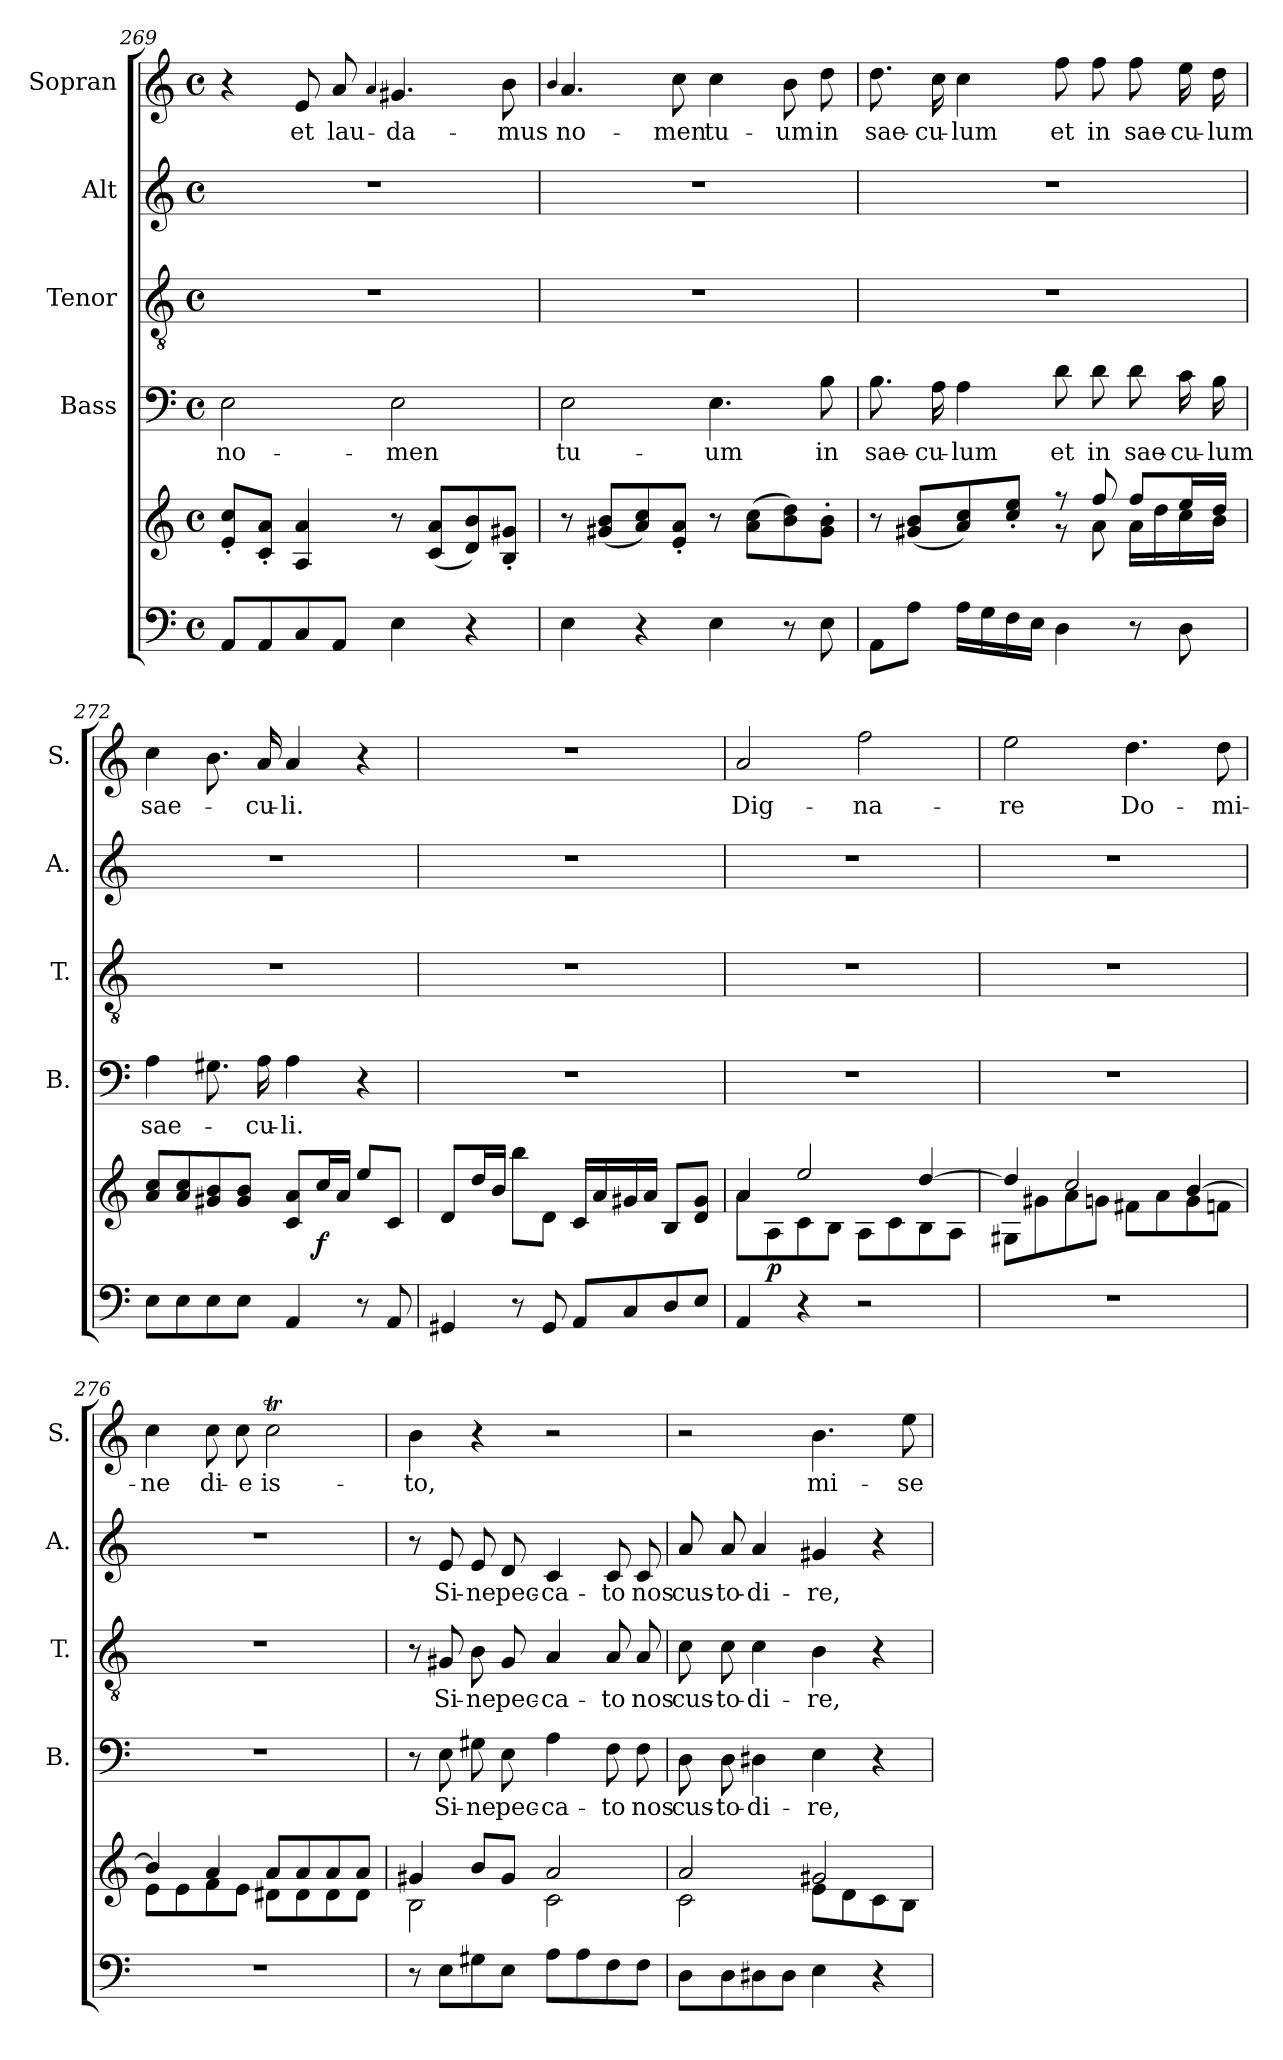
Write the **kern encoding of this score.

**kern	**kern	**dynam	**kern	**text	**kern	**text	**kern	**text	**kern	**text
*part5	*part5	*part5	*part4	*part4	*part3	*part3	*part2	*part2	*part1	*part1
*staff6	*staff5	*staff5/6	*staff4	*staff4	*staff3	*staff3	*staff2	*staff2	*staff1	*staff1
*	*	*	*I"Bass	*	*I"Tenor	*	*I"Alt	*	*I"Sopran	*
*	*	*	*I'B.	*	*I'T.	*	*I'A.	*	*I'S.	*
*clefF4	*clefG2	*	*clefF4	*	*clefGv2	*	*clefG2	*	*clefG2	*
*k[]	*k[]	*	*k[]	*	*k[]	*	*k[]	*	*k[]	*
*C:	*C:	*	*C:	*	*C:	*	*C:	*	*C:	*
*M4/4	*M4/4	*	*M4/4	*	*M4/4	*	*M4/4	*	*M4/4	*
*met(c)	*met(c)	*	*met(c)	*	*met(c)	*	*met(c)	*	*met(c)	*
=269	=269	=269	=269	=269	=269	=269	=269	=269	=269	=269
!	!	!	!	!LO:LY:b	!	!	!	!	!	!
8AA/L	8e/'< 8cc/'<L	.	2E\	no-	1r	.	1r	.	4r	.
8AA/	8c/'< 8a/'<J	.	.	.	.	.	.	.	.	.
!	!	!	!	!	!	!	!	!	!	!LO:LY:b
8C/	4A/ 4a/	.	.	.	.	.	.	.	8e/	et
!	!	!	!	!	!	!	!	!	!	!LO:LY:b
8AA/J	.	.	.	.	.	.	.	.	8a/	lau-
.	.	.	.	.	.	.	.	.	4qqa/	.
!	!	!	!	!LO:LY:b	!	!	!	!	!	!LO:LY:b
4E\	8r	.	2E\	-men	.	.	.	.	4.g#X/	-da-
.	(<8c/ 8a/L	.	.	.	.	.	.	.	.	.
4r	8d/ 8b/)	.	.	.	.	.	.	.	.	.
!	!	!	!	!	!	!	!	!	!	!LO:LY:b
.	8B/'< 8g#X/'<J	.	.	.	.	.	.	.	8b\	-mus
!!LO:PB:g=z
=270	=270	=270	=270	=270	=270	=270	=270	=270	=270	=270
.	.	.	.	.	.	.	.	.	4qqb/	.
!	!	!	!	!LO:LY:b	!	!	!	!	!	!LO:LY:b
4E\	8r	.	2E\	tu-	1r	.	1r	.	4.a/	no-
.	(<8g#X/ 8b/L	.	.	.	.	.	.	.	.	.
4r	8a/ 8cc/)	.	.	.	.	.	.	.	.	.
!	!	!	!	!	!	!	!	!	!	!LO:LY:b
.	8e/'< 8a/'<J	.	.	.	.	.	.	.	8cc\	-men
!	!	!	!	!LO:LY:b	!	!	!	!	!	!LO:LY:b
4E\	8r	.	4.E\	-um	.	.	.	.	4cc\	tu-
.	(>8a\ 8cc\L	.	.	.	.	.	.	.	.	.
!	!	!	!	!	!	!	!	!	!	!LO:LY:b
8r	8b\ 8dd\)	.	.	.	.	.	.	.	8b\	-um
!	!	!	!	!LO:LY:b	!	!	!	!	!	!LO:LY:b
8E\	8g#\'> 8b\'>J	.	8B\	in	.	.	.	.	8dd\	in
=271	=271	=271	=271	=271	=271	=271	=271	=271	=271	=271
*	*^	*	*	*	*	*	*	*	*	*
!	!	!	!	!	!LO:LY:b	!	!	!	!	!	!LO:LY:b
8AA\L	8r	2ryy	.	8.B\	sae-	1r	.	1r	.	8.dd\	sae-
8A\J	(<8g#X/ 8b/L	.	.	.	.	.	.	.	.	.	.
!	!	!	!	!	!LO:LY:b	!	!	!	!	!	!LO:LY:b
.	.	.	.	16A\	-cu-	.	.	.	.	16cc\	-cu-
!	!	!	!	!	!LO:LY:b	!	!	!	!	!	!LO:LY:b
16A\LL	8a/ 8cc/)	.	.	4A\	-lum	.	.	.	.	4cc\	-lum
16G\	.	.	.	.	.	.	.	.	.	.	.
16F\	8cc/'< 8ee/'<J	.	.	.	.	.	.	.	.	.	.
16E\JJ	.	.	.	.	.	.	.	.	.	.	.
!	!	!	!	!	!LO:LY:b	!	!	!	!	!	!LO:LY:b
4D\	8r	8r	.	8d\	et	.	.	.	.	8ff\	et
!	!	!	!	!	!LO:LY:b	!	!	!	!	!	!LO:LY:b
.	8ff/	8a\	.	8d\	in	.	.	.	.	8ff\	in
!	!	!	!	!	!LO:LY:b	!	!	!	!	!	!LO:LY:b
8r	8ff/L	16a\LL	.	8d\	sae-	.	.	.	.	8ff\	sae-
.	.	16dd\	.	.	.	.	.	.	.	.	.
!	!	!	!	!	!LO:LY:b	!	!	!	!	!	!LO:LY:b
8D\	16ee/L	16cc\	.	16c\	-cu-	.	.	.	.	16ee\	-cu-
!	!	!	!	!	!LO:LY:b	!	!	!	!	!	!LO:LY:b
.	16dd/JJ	16b\JJ	.	16B\	-lum	.	.	.	.	16dd\	-lum
=272	=272	=272	=272	=272	=272	=272	=272	=272	=272	=272	=272
!	!	!	!	!	!LO:LY:b	!	!	!	!	!	!LO:LY:b
*	*v	*v	*	*	*	*	*	*	*	*	*
8E\L	8a/ 8cc/L	.	4A\	sae-	1r	.	1r	.	4cc\	sae-
8E\	8a/ 8cc/	.	.	.	.	.	.	.	.	.
8E\	8g#X/ 8b/	.	8.G#X\	.	.	.	.	.	8.b\	.
8E\J	8g#/ 8b/J	.	.	.	.	.	.	.	.	.
!	!	!	!	!LO:LY:b	!	!	!	!	!	!LO:LY:b
.	.	.	16A\	-cu-	.	.	.	.	16a/	-cu-
!	!	!	!	!LO:LY:b	!	!	!	!	!	!LO:LY:b
4AA/	8c/ 8a/L	.	4A\	-li.	.	.	.	.	4a/	-li.
!	!	!LO:DY:b	!	!	!	!	!	!	!	!
.	16cc/L	f	.	.	.	.	.	.	.	.
.	16a/JJ	.	.	.	.	.	.	.	.	.
8r	8ee/L	.	4r	.	.	.	.	.	4r	.
8AA/	8c/J	.	.	.	.	.	.	.	.	.
!!LO:LB:g=z
=273	=273	=273	=273	=273	=273	=273	=273	=273	=273	=273
4GG#X/	8d/L	.	1r	.	1r	.	1r	.	1r	.
.	16dd/L	.	.	.	.	.	.	.	.	.
.	16b/JJ	.	.	.	.	.	.	.	.	.
8r	8bb\L	.	.	.	.	.	.	.	.	.
8GG#/	8d\J	.	.	.	.	.	.	.	.	.
8AA/L	16c/LL	.	.	.	.	.	.	.	.	.
.	16a/	.	.	.	.	.	.	.	.	.
8C/	16g#X/	.	.	.	.	.	.	.	.	.
.	16a/JJ	.	.	.	.	.	.	.	.	.
8D/	8B/L	.	.	.	.	.	.	.	.	.
8E/J	8d/ 8g#/J	.	.	.	.	.	.	.	.	.
=274	=274	=274	=274	=274	=274	=274	=274	=274	=274	=274
*	*^	*	*	*	*	*	*	*	*	*
!	!	!	!	!	!	!	!	!	!	!	!LO:LY:b
4AA/	4a/	8a\L	.	1r	.	1r	.	1r	.	2a/	Dig-
!	!	!	!LO:DY:b	!	!	!	!	!	!	!	!
.	.	8A\	p	.	.	.	.	.	.	.	.
4r	2ee/	8c\	.	.	.	.	.	.	.	.	.
.	.	8B\J	.	.	.	.	.	.	.	.	.
!	!	!	!	!	!	!	!	!	!	!	!LO:LY:b
2r	.	8A\L	.	.	.	.	.	.	.	2ff\	-na-
.	.	8c\	.	.	.	.	.	.	.	.	.
.	[>4dd/	8B\	.	.	.	.	.	.	.	.	.
.	.	8A\J	.	.	.	.	.	.	.	.	.
=275	=275	=275	=275	=275	=275	=275	=275	=275	=275	=275	=275
!	!	!	!	!	!	!	!	!	!	!	!LO:LY:b
1r	4dd/]	8G#X\L	.	1r	.	1r	.	1r	.	2ee\	-re
.	.	8g#X\	.	.	.	.	.	.	.	.	.
.	2cc/	8a\	.	.	.	.	.	.	.	.	.
.	.	8gn\J	.	.	.	.	.	.	.	.	.
!	!	!	!	!	!	!	!	!	!	!	!LO:LY:b
.	.	8f#X\L	.	.	.	.	.	.	.	4.dd\	Do-
.	.	8a\	.	.	.	.	.	.	.	.	.
.	[>4b/	8g\	.	.	.	.	.	.	.	.	.
!	!	!	!	!	!	!	!	!	!	!	!LO:LY:b
.	.	8fn\J	.	.	.	.	.	.	.	8dd\	-mi-
=276	=276	=276	=276	=276	=276	=276	=276	=276	=276	=276	=276
!	!	!	!	!	!	!	!	!	!	!	!LO:LY:b
1r	4b/]	8e\L	.	1r	.	1r	.	1r	.	4cc\	-ne
.	.	8e\	.	.	.	.	.	.	.	.	.
!	!	!	!	!	!	!	!	!	!	!	!LO:LY:b
.	4a/	8f\	.	.	.	.	.	.	.	8cc\	di-
!	!	!	!	!	!	!	!	!	!	!	!LO:LY:b
.	.	8e\J	.	.	.	.	.	.	.	8cc\	-e
!	!	!	!	!	!	!	!	!	!	!	!LO:LY:b
.	8a/L	8d#X\L	.	.	.	.	.	.	.	2ccT\	is-
.	8a/	8d#\	.	.	.	.	.	.	.	.	.
.	8a/	8d#\	.	.	.	.	.	.	.	.	.
.	8a/J	8d#\J	.	.	.	.	.	.	.	.	.
!!LO:PB:g=z
=277	=277	=277	=277	=277	=277	=277	=277	=277	=277	=277	=277
!	!	!	!	!	!	!	!	!	!	!	!LO:LY:b
8r	4g#X/	2B\	.	8r	.	8r	.	8r	.	4b\	-to,
!	!	!	!	!	!LO:LY:b	!	!LO:LY:b	!	!LO:LY:b	!	!
8E\L	.	.	.	8E\	Si-	8G#X/	Si-	8e/	Si-	.	.
!	!	!	!	!	!LO:LY:b	!	!LO:LY:b	!	!LO:LY:b	!	!
8G#X\	8b/L	.	.	8G#X\	-ne	8B\	-ne	8e/	-ne	4r	.
!	!	!	!	!	!LO:LY:b	!	!LO:LY:b	!	!LO:LY:b	!	!
8E\J	8g#/J	.	.	8E\	pec-	8G#/	pec-	8d/	pec-	.	.
!	!	!	!	!	!LO:LY:b	!	!LO:LY:b	!	!LO:LY:b	!	!
8A\L	2a/	2c\	.	4A\	-ca-	4A/	-ca-	4c/	-ca-	2r	.
8A\	.	.	.	.	.	.	.	.	.	.	.
!	!	!	!	!	!LO:LY:b	!	!LO:LY:b	!	!LO:LY:b	!	!
8F\	.	.	.	8F\	-to	8A/	-to	8c/	-to	.	.
!	!	!	!	!	!LO:LY:b	!	!LO:LY:b	!	!LO:LY:b	!	!
8F\J	.	.	.	8F\	nos	8A/	nos	8c/	nos	.	.
=278	=278	=278	=278	=278	=278	=278	=278	=278	=278	=278	=278
!	!	!	!	!	!LO:LY:b	!	!LO:LY:b	!	!LO:LY:b	!	!
8D\L	2a/	2c\	.	8D\	cus-	8c\	cus-	8a/	cus-	2r	.
!	!	!	!	!	!LO:LY:b	!	!LO:LY:b	!	!LO:LY:b	!	!
8D\	.	.	.	8D\	-to-	8c\	-to-	8a/	-to-	.	.
!	!	!	!	!	!LO:LY:b	!	!LO:LY:b	!	!LO:LY:b	!	!
8D#X\	.	.	.	4D#X\	-di-	4c\	-di-	4a/	-di-	.	.
8D#\J	.	.	.	.	.	.	.	.	.	.	.
!	!	!	!	!	!LO:LY:b	!	!LO:LY:b	!	!LO:LY:b	!	!LO:LY:b
4E\	2g#X/	8e\L	.	4E\	-re,	4B\	-re,	4g#X/	-re,	4.b\	mi-
.	.	8d\	.	.	.	.	.	.	.	.	.
4r	.	8c\	.	4r	.	4r	.	4r	.	.	.
!	!	!	!	!	!	!	!	!	!	!	!LO:LY:b
.	.	8B\J	.	.	.	.	.	.	.	8ee\	-se-
*	*v	*v	*	*	*	*	*	*	*	*	*
=	=	=	=	=	=	=	=	=	=	=
*-	*-	*-	*-	*-	*-	*-	*-	*-	*-	*-
